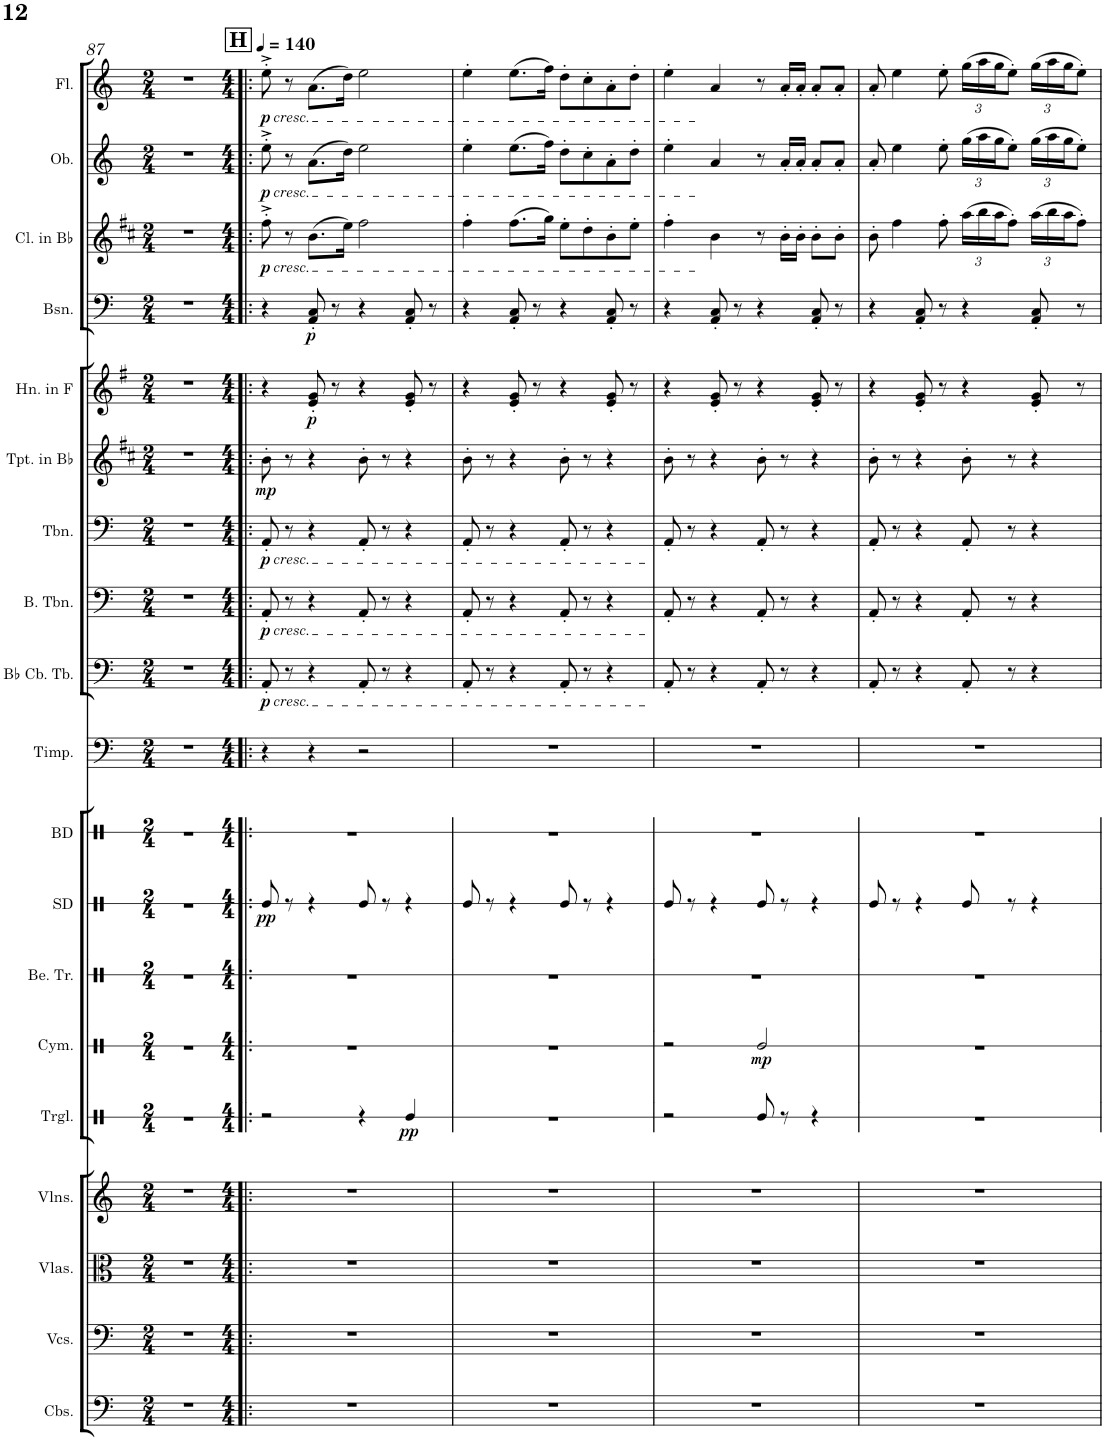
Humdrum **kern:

**kern	**kern	**kern	**kern	**kern	**dynam	**kern	**dynam	**kern	**kern	**dynam	**kern	**kern	**kern	**dynam	**kern	**dynam	**kern	**dynam	**kern	**dynam	**kern	**dynam	**kern	**dynam	**kern	**dynam	**kern	**dynam	**kern	**dynam
*part19	*part18	*part17	*part16	*part15	*part15	*part14	*part14	*part13	*part12	*part12	*part11	*part10	*part9	*part9	*part8	*part8	*part7	*part7	*part6	*part6	*part5	*part5	*part4	*part4	*part3	*part3	*part2	*part2	*part1	*part1
*staff19	*staff18	*staff17	*staff16	*staff15	*staff15	*staff14	*staff14	*staff13	*staff12	*staff12	*staff11	*staff10	*staff9	*staff9	*staff8	*staff8	*staff7	*staff7	*staff6	*staff6	*staff5	*staff5	*staff4	*staff4	*staff3	*staff3	*staff2	*staff2	*staff1	*staff1
*I"Contrabasses	*I"Violoncellos	*I"Violas	*I"Violins	*I"Triangle	*	*I"Cymbals	*	*I"Bell Tree	*I"Snare Drum	*	*I"Bass Drum	*I"Timpani	*I"Bb Contrabass Tuba	*	*I"Bass Trombone	*	*I"Trombone	*	*I"Trumpet in Bb	*	*I"Horn in F	*	*I"Bassoon	*	*I"Clarinet in Bb	*	*I"Oboe	*	*I"Flute	*
*I'Cbs.	*I'Vcs.	*I'Vlas.	*I'Vlns.	*I'Trgl.	*	*I'Cym.	*	*I'Be. Tr.	*I'SD	*	*I'BD	*I'Timp.	*I'Bb Cb. Tb.	*	*I'B. Tbn.	*	*I'Tbn.	*	*I'Tpt. in Bb	*	*I'Hn. in F	*	*I'Bsn.	*	*I'Cl. in Bb	*	*I'Ob.	*	*I'Fl.	*
!!LO:PB:g=z
*clefF4	*clefF4	*clefC3	*clefG2	*clefX	*	*clefX	*	*clefX	*clefX	*	*clefX	*clefF4	*clefF4	*	*clefF4	*	*clefF4	*	*clefG2	*	*clefG2	*	*clefF4	*	*clefG2	*	*clefG2	*	*clefG2	*
*Trd7c12	*	*	*	*	*	*	*	*	*	*	*	*	*	*	*	*	*	*	*Trd1c2	*	*Trd4c7	*	*	*	*Trd1c2	*	*	*	*	*
*k[]	*k[]	*k[]	*k[]	*k[]	*	*k[]	*	*k[]	*k[]	*	*k[]	*k[]	*k[]	*	*k[]	*	*k[]	*	*k[f#c#]	*	*k[f#]	*	*k[]	*	*k[f#c#]	*	*k[]	*	*k[]	*
*M2/4	*M2/4	*M2/4	*M2/4	*M2/4	*	*M2/4	*	*M2/4	*M2/4	*	*M2/4	*M2/4	*M2/4	*	*M2/4	*	*M2/4	*	*M2/4	*	*M2/4	*	*M2/4	*	*M2/4	*	*M2/4	*	*M2/4	*
=87	=87	=87	=87	=87	=87	=87	=87	=87	=87	=87	=87	=87	=87	=87	=87	=87	=87	=87	=87	=87	=87	=87	=87	=87	=87	=87	=87	=87	=87	=87
2r	2r	2r	2r	2r	.	2r	.	2r	2r	.	2r	2r	2r	.	2r	.	2r	.	2r	.	2r	.	2r	.	2r	.	2r	.	2r	.
=88!|:	=88!|:	=88!|:	=88!|:	=88!|:	=88!|:	=88!|:	=88!|:	=88!|:	=88!|:	=88!|:	=88!|:	=88!|:	=88!|:	=88!|:	=88!|:	=88!|:	=88!|:	=88!|:	=88!|:	=88!|:	=88!|:	=88!|:	=88!|:	=88!|:	=88!|:	=88!|:	=88!|:	=88!|:	=88!|:	=88!|:
!!LO:REH:place=s1:a:B:cj:fs=14:t=H
*M4/4	*M4/4	*M4/4	*M4/4	*M4/4	*	*M4/4	*	*M4/4	*M4/4	*	*M4/4	*M4/4	*M4/4	*	*M4/4	*	*M4/4	*	*M4/4	*	*M4/4	*	*M4/4	*	*M4/4	*	*M4/4	*	*M4/4	*
*	*	*	*	*	*	*	*	*	*	*	*	*	*	*	*	*	*	*	*	*	*	*	*	*	*	*	*	*	*MM140	*
!	!	!	!	!	!	!	!	!	!	!	!	!	!	!	!	!	!	!	!	!	!	!	!	!	!	!	!	!	!LO:TX:b:i:t=cresc.	!
!	!	!	!	!	!	!	!	!	!	!	!	!	!	!	!	!	!	!	!	!	!	!	!	!	!	!	!LO:TX:b:i:t=cresc.	!	!	!
!	!	!	!	!	!	!	!	!	!	!	!	!	!	!	!	!	!	!	!	!	!	!	!	!	!LO:TX:b:i:t=cresc.	!	!	!	!	!
!	!	!	!	!	!	!	!	!	!	!	!	!	!	!	!	!	!LO:TX:b:i:t=cresc.	!	!	!	!	!	!	!	!	!	!	!	!	!
!	!	!	!	!	!	!	!	!	!	!	!	!	!	!	!LO:TX:b:i:t=cresc.	!	!	!	!	!	!	!	!	!	!	!	!	!	!	!
!	!	!	!	!	!	!	!	!	!	!	!	!	!LO:TX:b:i:t=cresc.	!	!	!	!	!	!	!	!	!	!	!	!	!	!	!	!	!
!	!	!	!	!	!	!	!	!	!	!LO:DY:b	!	!	!	!LO:DY:b	!	!LO:DY:b	!	!LO:DY:b	!	!LO:DY:b	!	!	!	!	!	!LO:DY:b	!	!LO:DY:b	!	!LO:DY:b
1r	1r	1r	1r	2r	.	1r	.	1r	8Re/	pp	1r	4r	8AA'/	p	8AA'/	p	8AA'/	p	8b'\	mp	4r	.	4r	.	8ff#'^\	p	8ee'^\	p	8ee'^\	p
.	.	.	.	.	.	.	.	.	8r	.	.	.	8r	.	8r	.	8r	.	8r	.	.	.	.	.	8r	.	8r	.	8r	.
!	!	!	!	!	!	!	!	!	!	!	!	!	!	!	!	!	!	!	!	!	!	!LO:DY:b	!	!LO:DY:b	!	!	!	!	!	!
.	.	.	.	.	.	.	.	.	4r	.	.	4r	4r	.	4r	.	4r	.	4r	.	8e/' 8g/'	p	8AA/' 8C/'	p	(8.b\L	.	(8.a\L	.	(8.a\L	.
.	.	.	.	.	.	.	.	.	.	.	.	.	.	.	.	.	.	.	.	.	8r	.	8r	.	.	.	.	.	.	.
.	.	.	.	.	.	.	.	.	.	.	.	.	.	.	.	.	.	.	.	.	.	.	.	.	16ee\Jk)	.	16dd\Jk)	.	16dd\Jk)	.
.	.	.	.	4r	.	.	.	.	8Re/	.	.	2r	8AA'/	.	8AA'/	.	8AA'/	.	8b'\	.	4r	.	4r	.	2ff#\	.	2ee\	.	2ee\	.
.	.	.	.	.	.	.	.	.	8r	.	.	.	8r	.	8r	.	8r	.	8r	.	.	.	.	.	.	.	.	.	.	.
!	!	!	!	!	!LO:DY:b	!	!	!	!	!	!	!	!	!	!	!	!	!	!	!	!	!	!	!	!	!	!	!	!	!
.	.	.	.	4Re/	pp	.	.	.	4r	.	.	.	4r	.	4r	.	4r	.	4r	.	8e/' 8g/'	.	8AA/' 8C/'	.	.	.	.	.	.	.
.	.	.	.	.	.	.	.	.	.	.	.	.	.	.	.	.	.	.	.	.	8r	.	8r	.	.	.	.	.	.	.
=89	=89	=89	=89	=89	=89	=89	=89	=89	=89	=89	=89	=89	=89	=89	=89	=89	=89	=89	=89	=89	=89	=89	=89	=89	=89	=89	=89	=89	=89	=89
1r	1r	1r	1r	1r	.	1r	.	1r	8Re/	.	1r	1r	8AA'/	.	8AA'/	.	8AA'/	.	8b'\	.	4r	.	4r	.	4ff#'\	.	4ee'\	.	4ee'\	.
.	.	.	.	.	.	.	.	.	8r	.	.	.	8r	.	8r	.	8r	.	8r	.	.	.	.	.	.	.	.	.	.	.
.	.	.	.	.	.	.	.	.	4r	.	.	.	4r	.	4r	.	4r	.	4r	.	8e/' 8g/'	.	8AA/' 8C/'	.	(8.ff#\L	.	(8.ee\L	.	(8.ee\L	.
.	.	.	.	.	.	.	.	.	.	.	.	.	.	.	.	.	.	.	.	.	8r	.	8r	.	.	.	.	.	.	.
.	.	.	.	.	.	.	.	.	.	.	.	.	.	.	.	.	.	.	.	.	.	.	.	.	16gg\Jk)	.	16ff\Jk)	.	16ff\Jk)	.
.	.	.	.	.	.	.	.	.	8Re/	.	.	.	8AA'/	.	8AA'/	.	8AA'/	.	8b'\	.	4r	.	4r	.	8ee'\L	.	8dd'\L	.	8dd'\L	.
.	.	.	.	.	.	.	.	.	8r	.	.	.	8r	.	8r	.	8r	.	8r	.	.	.	.	.	8dd'\	.	8cc'\	.	8cc'\	.
.	.	.	.	.	.	.	.	.	4r	.	.	.	4r	.	4r	.	4r	.	4r	.	8e/' 8g/'	.	8AA/' 8C/'	.	8b'\	.	8a'\	.	8a'\	.
.	.	.	.	.	.	.	.	.	.	.	.	.	.	.	.	.	.	.	.	.	8r	.	8r	.	8ee'\J	.	8dd'\J	.	8dd'\J	.
=90	=90	=90	=90	=90	=90	=90	=90	=90	=90	=90	=90	=90	=90	=90	=90	=90	=90	=90	=90	=90	=90	=90	=90	=90	=90	=90	=90	=90	=90	=90
1r	1r	1r	1r	2r	.	2r	.	1r	8Re/	.	1r	1r	8AA'/	.	8AA'/	.	8AA'/	.	8b'\	.	4r	.	4r	.	4ff#'\	.	4ee'\	.	4ee'\	.
.	.	.	.	.	.	.	.	.	8r	.	.	.	8r	.	8r	.	8r	.	8r	.	.	.	.	.	.	.	.	.	.	.
.	.	.	.	.	.	.	.	.	4r	.	.	.	4r	.	4r	.	4r	.	4r	.	8e/' 8g/'	.	8AA/' 8C/'	.	4b\	.	4a/	.	4a/	.
.	.	.	.	.	.	.	.	.	.	.	.	.	.	.	.	.	.	.	.	.	8r	.	8r	.	.	.	.	.	.	.
!	!	!	!	!	!	!	!LO:DY:b	!	!	!	!	!	!	!	!	!	!	!	!	!	!	!	!	!	!	!	!	!	!	!
.	.	.	.	8Re/	.	2Re/	mp	.	8Re/	.	.	.	8AA'/	.	8AA'/	.	8AA'/	.	8b'\	.	4r	.	4r	.	8r	.	8r	.	8r	.
.	.	.	.	8r	.	.	.	.	8r	.	.	.	8r	.	8r	.	8r	.	8r	.	.	.	.	.	16b'\LL	.	16a'/LL	.	16a'/LL	.
.	.	.	.	.	.	.	.	.	.	.	.	.	.	.	.	.	.	.	.	.	.	.	.	.	16b'\JJ	.	16a'/JJ	.	16a'/JJ	.
.	.	.	.	4r	.	.	.	.	4r	.	.	.	4r	.	4r	.	4r	.	4r	.	8e/' 8g/'	.	8AA/' 8C/'	.	8b'\L	.	8a'/L	.	8a'/L	.
.	.	.	.	.	.	.	.	.	.	.	.	.	.	.	.	.	.	.	.	.	8r	.	8r	.	8b'\J	.	8a'/J	.	8a'/J	.
=91	=91	=91	=91	=91	=91	=91	=91	=91	=91	=91	=91	=91	=91	=91	=91	=91	=91	=91	=91	=91	=91	=91	=91	=91	=91	=91	=91	=91	=91	=91
1r	1r	1r	1r	1r	.	1r	.	1r	8Re/	.	1r	1r	8AA'/	.	8AA'/	.	8AA'/	.	8b'\	.	4r	.	4r	.	8b'\	.	8a'/	.	8a'/	.
.	.	.	.	.	.	.	.	.	8r	.	.	.	8r	.	8r	.	8r	.	8r	.	.	.	.	.	4ff#\	.	4ee\	.	4ee\	.
.	.	.	.	.	.	.	.	.	4r	.	.	.	4r	.	4r	.	4r	.	4r	.	8e/' 8g/'	.	8AA/' 8C/'	.	.	.	.	.	.	.
.	.	.	.	.	.	.	.	.	.	.	.	.	.	.	.	.	.	.	.	.	8r	.	8r	.	8ff#'\	.	8ee'\	.	8ee'\	.
*	*	*	*	*	*	*	*	*	*	*	*	*	*	*	*	*	*	*	*	*	*	*	*	*	*Xbrackettup	*	*Xbrackettup	*	*Xbrackettup	*
.	.	.	.	.	.	.	.	.	8Re/	.	.	.	8AA'/	.	8AA'/	.	8AA'/	.	8b'\	.	4r	.	4r	.	(24aa\LL	.	(24gg\LL	.	(24gg\LL	.
.	.	.	.	.	.	.	.	.	.	.	.	.	.	.	.	.	.	.	.	.	.	.	.	.	24bb\	.	24aa\	.	24aa\	.
.	.	.	.	.	.	.	.	.	.	.	.	.	.	.	.	.	.	.	.	.	.	.	.	.	24aa\J	.	24gg\J	.	24gg\J	.
.	.	.	.	.	.	.	.	.	8r	.	.	.	8r	.	8r	.	8r	.	8r	.	.	.	.	.	8ff#'\J)	.	8ee'\J)	.	8ee'\J)	.
.	.	.	.	.	.	.	.	.	4r	.	.	.	4r	.	4r	.	4r	.	4r	.	8e/' 8g/'	.	8AA/' 8C/'	.	(24aa\LL	.	(24gg\LL	.	(24gg\LL	.
.	.	.	.	.	.	.	.	.	.	.	.	.	.	.	.	.	.	.	.	.	.	.	.	.	24bb\	.	24aa\	.	24aa\	.
.	.	.	.	.	.	.	.	.	.	.	.	.	.	.	.	.	.	.	.	.	.	.	.	.	24aa\J	.	24gg\J	.	24gg\J	.
.	.	.	.	.	.	.	.	.	.	.	.	.	.	.	.	.	.	.	.	.	8r	.	8r	.	8ff#'\J)	.	8ee'\J)	.	8ee'\J)	.
=	=	=	=	=	=	=	=	=	=	=	=	=	=	=	=	=	=	=	=	=	=	=	=	=	=	=	=	=	=	=
*-	*-	*-	*-	*-	*-	*-	*-	*-	*-	*-	*-	*-	*-	*-	*-	*-	*-	*-	*-	*-	*-	*-	*-	*-	*-	*-	*-	*-	*-	*-
